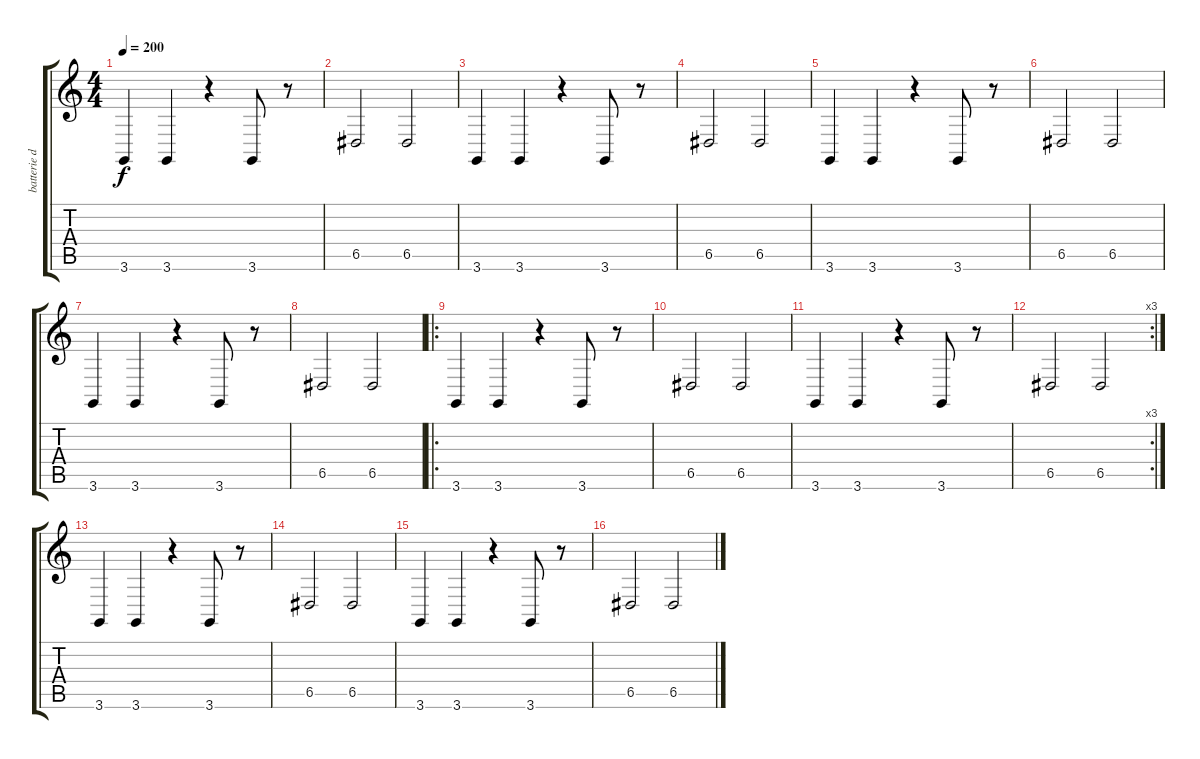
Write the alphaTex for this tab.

\track ("batterie delay" "batterie d") {instrument woodblock}
\staff {score tabs}
\tuning (E4 B3 G3 D3 A2 E2) {hide}
\ts (4 4)
\tempo 200
\clef g2
\ks c
3.6.4{dy f instrument woodblock} 3.6.4 r.4 3.6.8 r.8 |
6.5.2 6.5.2 |
3.6.4 3.6.4 r.4 3.6.8 r.8 |
6.5.2 6.5.2 |
3.6.4 3.6.4 r.4 3.6.8 r.8 |
6.5.2 6.5.2 |
3.6.4 3.6.4 r.4 3.6.8 r.8 |
6.5.2 6.5.2 |
\ro
3.6.4 3.6.4 r.4 3.6.8 r.8 |
6.5.2 6.5.2 |
3.6.4 3.6.4 r.4 3.6.8 r.8 |
\rc 3
6.5.2 6.5.2 |
3.6.4 3.6.4 r.4 3.6.8 r.8 |
6.5.2 6.5.2 |
3.6.4 3.6.4 r.4 3.6.8 r.8 |
6.5.2 6.5.2
